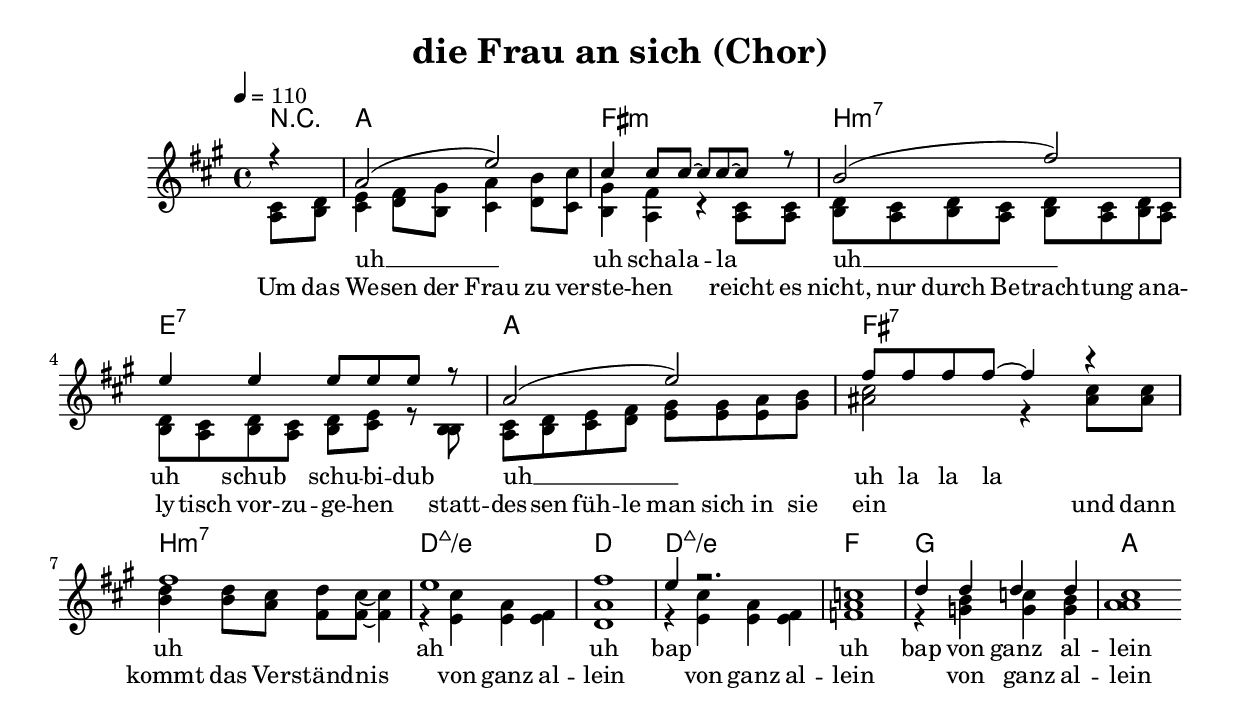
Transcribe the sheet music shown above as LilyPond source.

\version "2.13.39"

\header {
  title = "die Frau an sich (Chor)"
%  composer = "Text & Musik: Christian Schramm"
}

%Größe der Partitur
#(set-global-staff-size 19)

#(set-default-paper-size "a4")

%Abschalten von Point&Click
#(ly:set-option 'point-and-click #f)

global = {
	\tempo 4=110
	\clef treble
	\key a \major
	\time 4/4
}

sopran  = \relative c'' {
r4
a2( e')
cis4 cis8 cis~ cis cis~ cis r8
b2( fis')
e4 e4 e8 e e r

a,2( e')
fis8 fis fis fis~ fis4 r
fis1
e

fis
e4 r2.
c1
d4 d d d
cis1
}

tenor = \relative c' {
\partial 4
cis8 d
e4 fis8 gis a4 b8 cis
gis4 fis r4 cis8 cis
d cis d cis d cis d cis
d cis d cis d e r8 b

cis d e fis gis gis a b
cis2 r4 cis8 cis
d4 d8 cis d cis~ cis4
r4 cis a fis

a1
r4 cis a fis
a1
r4 b c b
a1

\bar ":|"

}

bass = \relative c' {
a8 b
cis4 d8 b cis4 d8 cis
b4 a r4 a8 a
b a b a b a b a
b a b a b cis r8 b

a b cis d e e e gis
ais2 r4 ais8 ais
b4 b8 a fis fis~ fis4
r4 e e e

d1
r4 e e e
f1
r4 g g g
a1

\bar ":|"
}

text = \lyricmode {
Um das We -- sen der Frau zu ver -- ste -- hen
reicht es nicht, nur durch Be -- trach -- tung
a -- na -- ly -- tisch vor -- zu -- ge -- hen 

statt -- des -- sen füh -- le man sich in sie ein
und dann kommt das Ver -- ständ -- nis von ganz al -- lein
von ganz al -- lein
von ganz al -- lein
}

lala = \lyricmode {
uh __ uh scha -- la -- la
uh __ uh schub schu -- bi -- dub
uh __ uh la la la
uh ah uh bap
uh bap von ganz al -- lein
}
harmonies = \chordmode {
\germanChords
r4
a1 fis:m b:m7 e:7
a fis:7 b:m7 d:maj7/e
d d:maj7/e f g
a
}

\score {
    
	\context ChoirStaff <<
%     \new ChordNames {
%	\set chordChanges = ##t
%	\harmonies
%      }
%      \new Voice = "christian" {
%          \autoBeamOff
%          \global \melody
%	}
		\new ChordNames {
			\set chordChanges = ##t
			 \harmonies 
		}
		\context Lyrics = sopran { s1 }
		\context Staff = gesang <<
		  \context Voice =
                    sopran { \voiceOne <<    \global \sopran  >> }
		  \context Voice =
                    tenor { \voiceTwo <<  << \global \tenor >> << \global \bass  >> >> }
%		  \context Voice =
%                    bass { \voiceTwo <<   { \global \bass } >> }

		>>
		 \context Lyrics = tenor { s1 }
		\new Lyrics = sopran \lyricsto sopran \lala
		\new Lyrics = tenor \lyricsto tenor \text
		

	>>
	\layout { }
	\midi { }
}